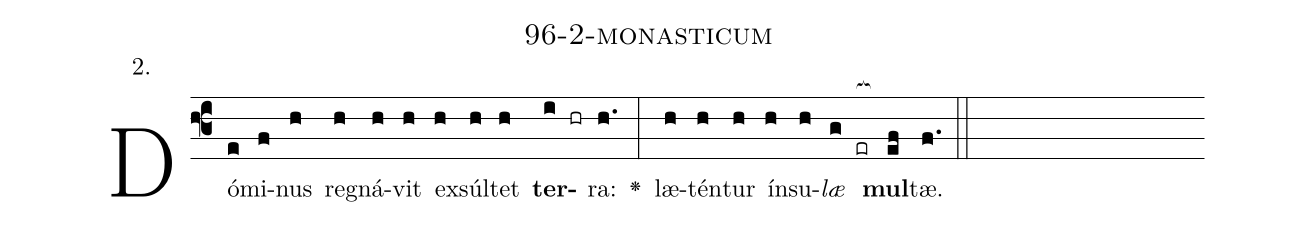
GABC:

name: 96-2-monasticum;
annotation: 2.;
%%
(f3)Dó(e)mi(f)nus(h) re(h)gná(h)vit(h) ex(h)súl(h)tet(h) <b>ter</b>(i hr)ra:(h.) <v>\greheightstar</v>(:) læ(h)tén(h)tur(h) ín(h)su(h)<i>læ</i>(g er[ocb:1{]) <b>mul</b>(ef[ocb:0}])tæ.(f.) (::)


%E(h) u(h) o(h) u(g) a(ef) e.(f.) (::)
